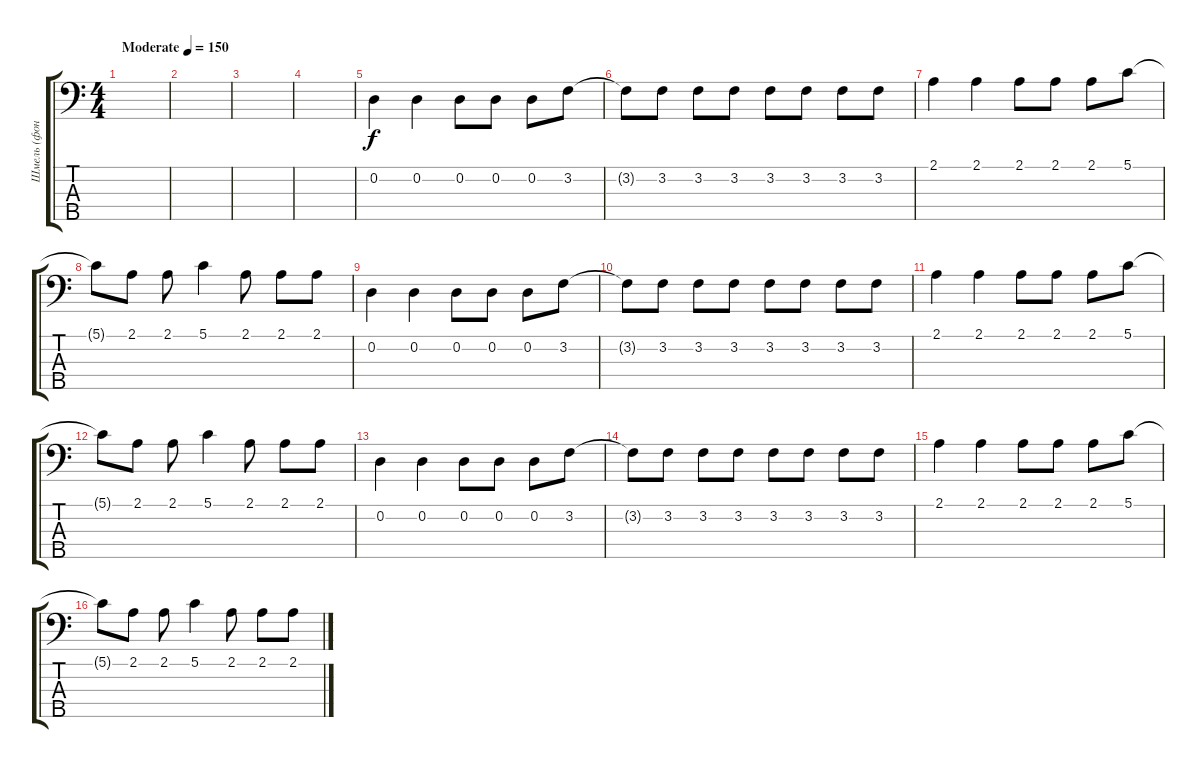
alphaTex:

\track ("Шмель (фон и перегруз)" "Шмель (фон") {instrument slapbass1}
\staff {score tabs}
\tuning (G2 D2 A1 E1 B0) {hide}
\ts (4 4)
\tempo (150 "Moderate")
\clef f4
\ks c
|
|
|
|
0.2.4 0.2.4 0.2.8 0.2.8 0.2.8 3.2.8 |
3.2{t}.8 3.2.8 3.2.8 3.2.8 3.2.8 3.2.8 3.2.8 3.2.8 |
2.1.4 2.1.4 2.1.8 2.1.8 2.1.8 5.1.8 |
5.1{t}.8 2.1.8 2.1.8 5.1.4 2.1.8 2.1.8 2.1.8 |
0.2.4 0.2.4 0.2.8 0.2.8 0.2.8 3.2.8 |
3.2{t}.8 3.2.8 3.2.8 3.2.8 3.2.8 3.2.8 3.2.8 3.2.8 |
2.1.4 2.1.4 2.1.8 2.1.8 2.1.8 5.1.8 |
5.1{t}.8 2.1.8 2.1.8 5.1.4 2.1.8 2.1.8 2.1.8 |
0.2.4 0.2.4 0.2.8 0.2.8 0.2.8 3.2.8 |
3.2{t}.8 3.2.8 3.2.8 3.2.8 3.2.8 3.2.8 3.2.8 3.2.8 |
2.1.4 2.1.4 2.1.8 2.1.8 2.1.8 5.1.8 |
5.1{t}.8 2.1.8 2.1.8 5.1.4 2.1.8 2.1.8 2.1.8
